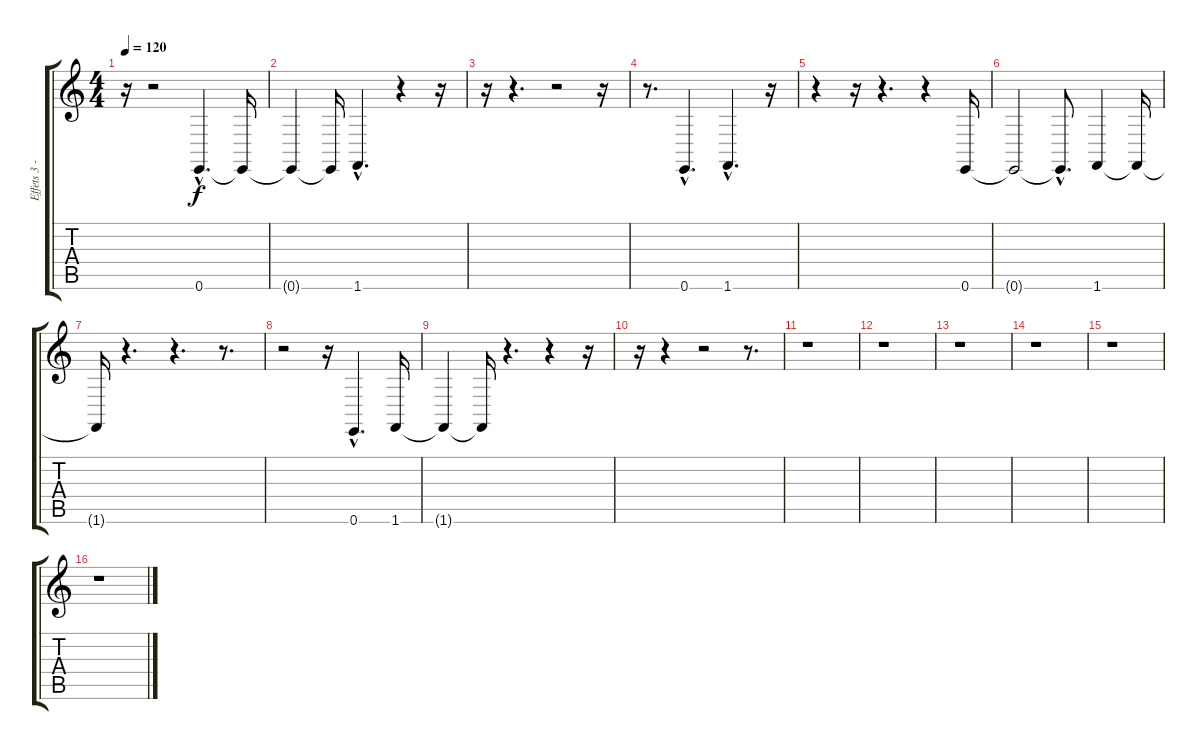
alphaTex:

\track ("Effets 3 - Cordes Additionnelles" "Effets 3 -") {instrument stringensemble2}
\staff {score tabs}
\tuning (E4 B3 G3 D3 A2 E2) {hide}
\ts (4 4)
\tempo 120
\clef g2
\ks c
r.16{dy f} r.2 0.6{hac}.4{d} 0.6{t}.16 |
0.6{t}.4 0.6{t}.16 1.6{hac}.4{d} r.4 r.16 |
r.16 r.4{d} r.2 r.16 |
r.8{d} 0.6{hac}.4{d} 1.6{hac}.4{d} r.16 |
r.4 r.16 r.4{d} r.4 0.6.16 |
0.6{t}.2 0.6{hac t}.8{d} 1.6.4 1.6{t}.16 |
1.6{t}.16 r.4{d} r.4{d} r.8{d} |
r.2 r.16 0.6{hac}.4{d} 1.6.16 |
1.6{t}.4 1.6{t}.16 r.4{d} r.4 r.16 |
r.16 r.4 r.2 r.8{d} |
r.1 |
r.1 |
r.1 |
r.1 |
r.1 |
r.1
